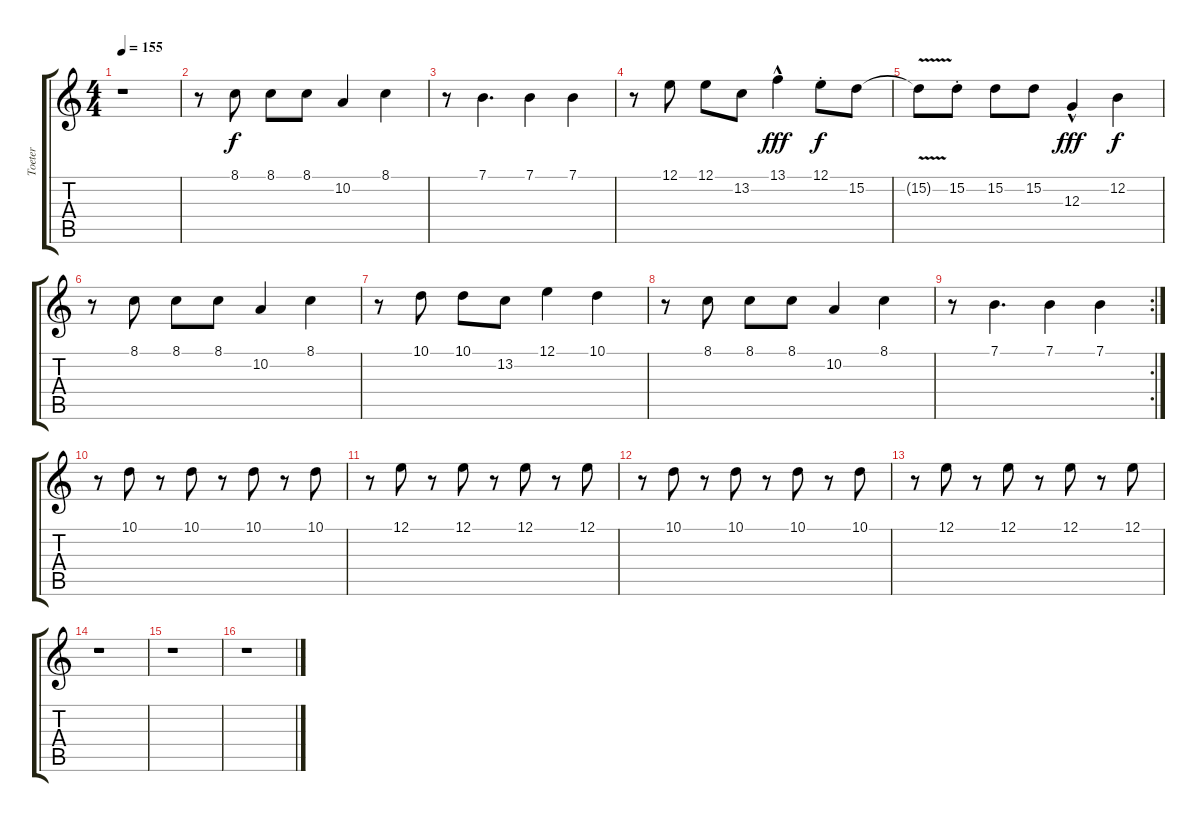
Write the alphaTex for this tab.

\track ("Toeter" "Toeter") {instrument trumpet}
\staff {score tabs}
\tuning (E4 B3 G3 D3 A2 E2) {hide}
\ts (4 4)
\tempo 155
\clef g2
\ks c
r.1{dy f} |
r.8 8.1.8 8.1.8 8.1.8 10.2.4 8.1.4 |
r.8 7.1.4{d} 7.1.4 7.1.4 |
r.8 12.1.8 12.1.8 13.2.8 13.1{hac}.4{dy fff} 12.1{st}.8{dy f} 15.2.8 |
15.2{v t}.8 15.2{st}.8 15.2.8 15.2.8 12.3{hac}.4{dy fff} 12.2.4{dy f} |
r.8 8.1.8 8.1.8 8.1.8 10.2.4 8.1.4 |
r.8 10.1.8 10.1.8 13.2.8 12.1.4 10.1.4 |
r.8 8.1.8 8.1.8 8.1.8 10.2.4 8.1.4 |
\rc 2
r.8 7.1.4{d} 7.1.4 7.1.4 |
r.8 10.1.8 r.8 10.1.8 r.8 10.1.8 r.8 10.1.8 |
r.8 12.1.8 r.8 12.1.8 r.8 12.1.8 r.8 12.1.8 |
r.8 10.1.8 r.8 10.1.8 r.8 10.1.8 r.8 10.1.8 |
r.8 12.1.8 r.8 12.1.8 r.8 12.1.8 r.8 12.1.8 |
r.1 |
r.1 |
r.1
